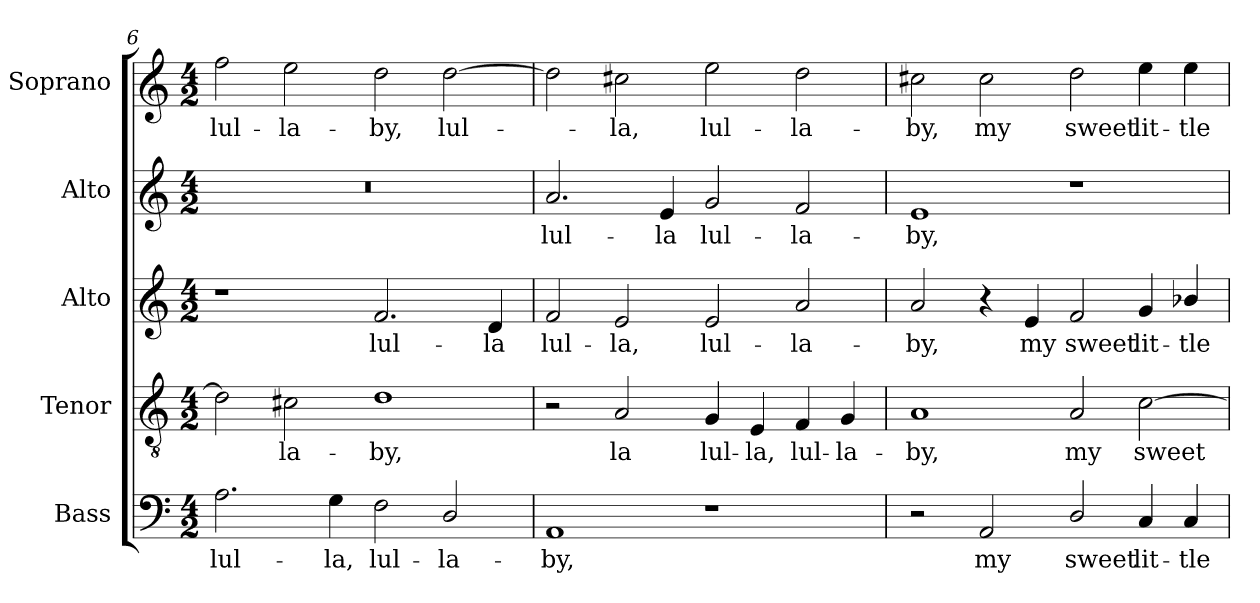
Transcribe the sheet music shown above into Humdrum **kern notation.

**kern	**text	**kern	**text	**kern	**text	**kern	**text	**kern	**text
*part5	*part5	*part4	*part4	*part3	*part3	*part2	*part2	*part1	*part1
*staff5	*staff5	*staff4	*staff4	*staff3	*staff3	*staff2	*staff2	*staff1	*staff1
*I"Bass	*	*I"Tenor	*	*I"Alto	*	*I"Alto	*	*I"Soprano	*
*I'B.	*	*I'T.	*	*	*	*	*	*I'S.	*
*clefF4	*	*clefGv2	*	*clefG2	*	*clefG2	*	*clefG2	*
*	*	*ITrd7c12	*	*	*	*	*	*	*
*k[]	*	*k[]	*	*k[]	*	*k[]	*	*k[]	*
*C:	*	*C:	*	*C:	*	*C:	*	*C:	*
*M4/2	*	*M4/2	*	*M4/2	*	*M4/2	*	*M4/2	*
=6	=6	=6	=6	=6	=6	=6	=6	=6	=6
!	!LO:LY:b:color=#000000	!	!	!	!	!LO:N:vis=1	!	!	!
!	!	!	!	!	!	!	!	!	!LO:LY:b:color=#000000
2.Ai\	lul-	2Di\]	.	1r	.	0r	.	2ffi\	lul-
!	!	!	!LO:LY:b:color=#000000	!	!	!	!	!	!
!	!	!	!	!	!	!	!	!	!LO:LY:b:color=#000000
.	.	2C#Xi\	-la-	.	.	.	.	2eei\	-la-
!	!LO:LY:b:color=#000000	!	!	!	!	!	!	!	!
4Gi\	-la,	.	.	.	.	.	.	.	.
!	!LO:LY:b:color=#000000	!	!	!	!	!	!	!	!
!	!	!	!LO:LY:b:color=#000000	!	!	!	!	!	!
!	!	!	!	!	!LO:LY:b:color=#000000	!	!	!	!
!	!	!	!	!	!	!	!	!	!LO:LY:b:color=#000000
2Fi\	lul-	1Di	-by,	2.fi/	lul-	.	.	2ddi\	-by,
!	!LO:LY:b:color=#000000	!	!	!	!	!	!	!	!
!	!	!	!	!	!	!	!	!	!LO:LY:b:color=#000000
2Di/	-la-	.	.	.	.	.	.	[>2ddi\	lul-
!	!	!	!	!	!LO:LY:b:color=#000000	!	!	!	!
.	.	.	.	4di/	-la	.	.	.	.
=7	=7	=7	=7	=7	=7	=7	=7	=7	=7
!	!LO:LY:b:color=#000000	!	!	!	!	!	!	!	!
!	!	!	!	!	!LO:LY:b:color=#000000	!	!	!	!
!	!	!	!	!	!	!	!LO:LY:b:color=#000000	!	!
1AAi	-by,	2r	.	2fi/	lul-	2.ai/	lul-	2ddi\]	.
!	!	!	!LO:LY:b:color=#000000	!	!	!	!	!	!
!	!	!	!	!	!LO:LY:b:color=#000000	!	!	!	!
!	!	!	!	!	!	!	!	!	!LO:LY:b:color=#000000
.	.	2AAi/	la	2ei/	-la,	.	.	2cc#Xi\	-la,
!	!	!	!	!	!	!	!LO:LY:b:color=#000000	!	!
.	.	.	.	.	.	4ei/	-la	.	.
!	!	!	!LO:LY:b:color=#000000	!	!	!	!	!	!
!	!	!	!	!	!LO:LY:b:color=#000000	!	!	!	!
!	!	!	!	!	!	!	!LO:LY:b:color=#000000	!	!
!	!	!	!	!	!	!	!	!	!LO:LY:b:color=#000000
1r	.	4GGi/	lul-	2ei/	lul-	2gi/	lul-	2eei\	lul-
!	!	!	!LO:LY:b:color=#000000	!	!	!	!	!	!
.	.	4EEi/	-la,	.	.	.	.	.	.
!	!	!	!LO:LY:b:color=#000000	!	!	!	!	!	!
!	!	!	!	!	!LO:LY:b:color=#000000	!	!	!	!
!	!	!	!	!	!	!	!LO:LY:b:color=#000000	!	!
!	!	!	!	!	!	!	!	!	!LO:LY:b:color=#000000
.	.	4FFi/	lul-	2ai/	-la-	2fi/	-la-	2ddi\	-la-
!	!	!	!LO:LY:b:color=#000000	!	!	!	!	!	!
.	.	4GGi/	-la-	.	.	.	.	.	.
=8	=8	=8	=8	=8	=8	=8	=8	=8	=8
!	!	!	!LO:LY:b:color=#000000	!	!	!	!	!	!
!	!	!	!	!	!LO:LY:b:color=#000000	!	!	!	!
!	!	!	!	!	!	!	!LO:LY:b:color=#000000	!	!
!	!	!	!	!	!	!	!	!	!LO:LY:b:color=#000000
2r	.	1AAi	-by,	2ai/	-by,	1ei	-by,	2cc#Xi\	-by,
!	!LO:LY:b:color=#000000	!	!	!	!	!	!	!	!
!	!	!	!	!	!	!	!	!	!LO:LY:b:color=#000000
2AAi/	my	.	.	4r	.	.	.	2cc#i\	my
!	!	!	!	!	!LO:LY:b:color=#000000	!	!	!	!
.	.	.	.	4ei/	my	.	.	.	.
!	!LO:LY:b:color=#000000	!	!	!	!	!	!	!	!
!	!	!	!LO:LY:b:color=#000000	!	!	!	!	!	!
!	!	!	!	!	!LO:LY:b:color=#000000	!	!	!	!
!	!	!	!	!	!	!	!	!	!LO:LY:b:color=#000000
2Di/	sweet	2AAi/	my	2fi/	sweet	1r	.	2ddi\	sweet
!	!LO:LY:b:color=#000000	!	!	!	!	!	!	!	!
!	!	!	!LO:LY:b:color=#000000	!	!	!	!	!	!
!	!	!	!	!	!LO:LY:b:color=#000000	!	!	!	!
!	!	!	!	!	!	!	!	!	!LO:LY:b:color=#000000
4Ci/	lit-	[>2Ci\	sweet	4gi/	lit-	.	.	4eei\	lit-
!	!LO:LY:b:color=#000000	!	!	!	!	!	!	!	!
!	!	!	!	!	!LO:LY:b:color=#000000	!	!	!	!
!	!	!	!	!	!	!	!	!	!LO:LY:b:color=#000000
4Ci/	-tle	.	.	4b-Xi/	-tle	.	.	4eei\	-tle
=	=	=	=	=	=	=	=	=	=
*-	*-	*-	*-	*-	*-	*-	*-	*-	*-
